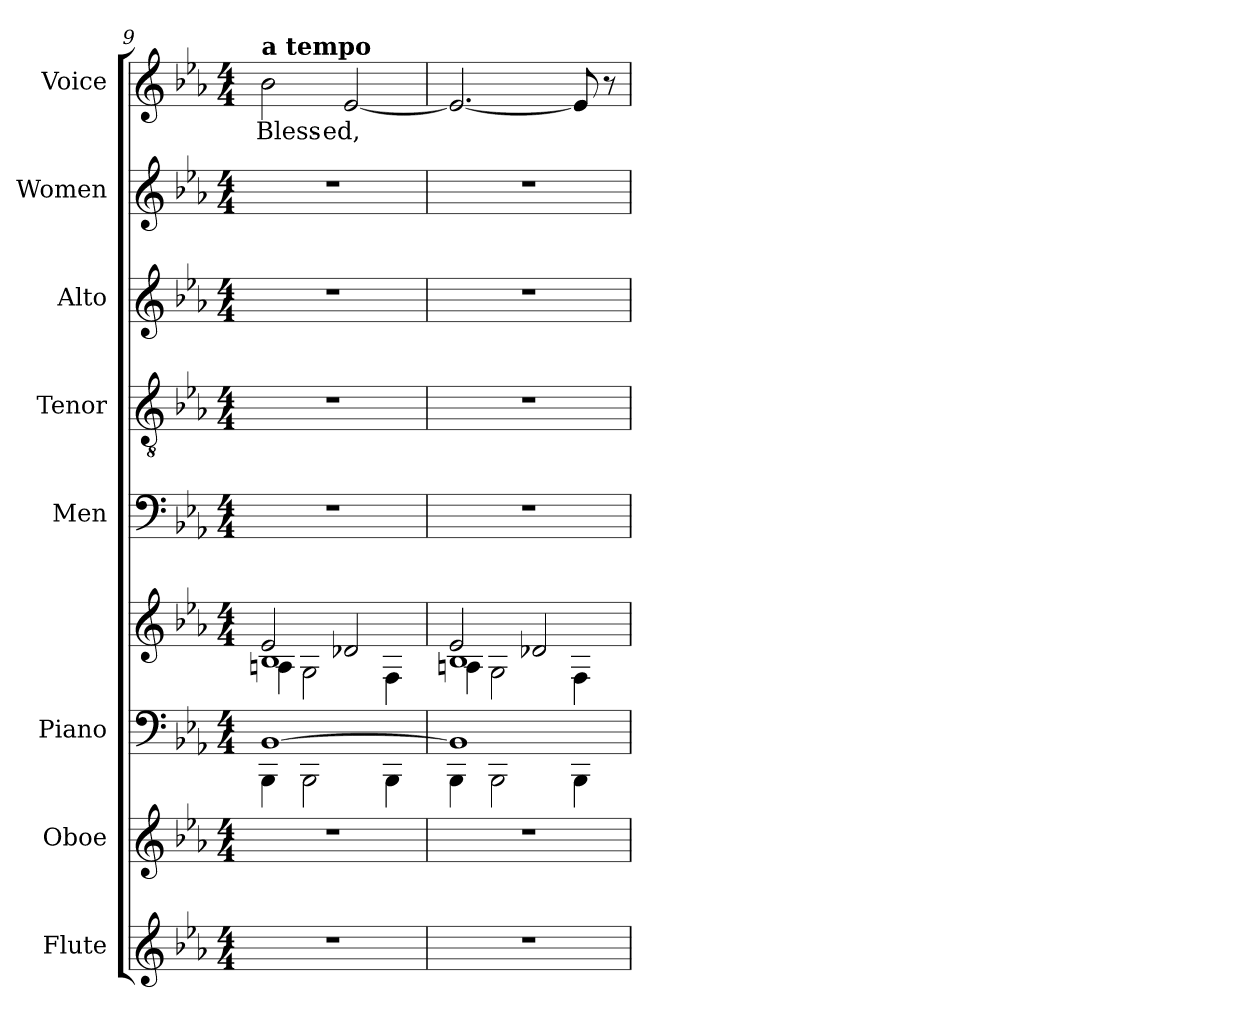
**kern	**kern	**kern	**kern	**kern	**kern	**kern	**kern	**kern	**text
*part8	*part7	*part6	*part6	*part5	*part4	*part3	*part2	*part1	*part1
*staff9	*staff8	*staff7	*staff6	*staff5	*staff4	*staff3	*staff2	*staff1	*staff1
*I"Flute	*I"Oboe	*I"Piano	*	*I"Men	*I"Tenor	*I"Alto	*I"Women	*I"Voice	*
*I'Fl	*I'Ob	*I'Pno.	*	*I'M.	*I'T.	*I'A.	*I'W.	*I'Vo.	*
*clefG2	*clefG2	*clefF4	*clefG2	*clefF4	*clefGv2	*clefG2	*clefG2	*clefG2	*
*k[b-e-a-]	*k[b-e-a-]	*k[b-e-a-]	*k[b-e-a-]	*k[b-e-a-]	*k[b-e-a-]	*k[b-e-a-]	*k[b-e-a-]	*k[b-e-a-]	*
*M4/4	*M4/4	*M4/4	*M4/4	*M4/4	*M4/4	*M4/4	*M4/4	*M4/4	*
*MM92	*MM92	*MM92	*MM92	*MM92	*MM92	*MM92	*MM92	*MM92	*
=9	=9	=9	=9	=9	=9	=9	=9	=9	=9
*	*	*^	*^	*	*	*	*	*	*
*	*	*	*	*	*^	*	*	*	*	*	*
!	!	!	!	!	!	!	!	!	!	!	!LO:TX:B:t=a tempo	!
!	!	!	!	!	!	!	!	!	!	!	!	!LO:LY:b
1r	1r	[1BB-	4BBB-\	2e-/	1B-	4An\	1r	1r	1r	1r	2b-\	Bless-
.	.	.	2BBB-\	.	.	2G\	.	.	.	.	.	.
!	!	!	!	!	!	!	!	!	!	!	!	!LO:LY:b
.	.	.	.	2d-X/	.	.	.	.	.	.	[2e-/	-ed,
.	.	.	4BBB-\	.	.	4F\	.	.	.	.	.	.
=10	=10	=10	=10	=10	=10	=10	=10	=10	=10	=10	=10	=10
1r	1r	1BB-]	4BBB-\	2e-/	1B-	4An\	1r	1r	1r	1r	2.e-/_	.
.	.	.	2BBB-\	.	.	2G\	.	.	.	.	.	.
.	.	.	.	2d-X/	.	.	.	.	.	.	.	.
.	.	.	4BBB-\	.	.	4F\	.	.	.	.	8e-/]	.
.	.	.	.	.	.	.	.	.	.	.	8r	.
*	*	*v	*v	*	*	*	*	*	*	*	*	*
*	*	*	*v	*v	*v	*	*	*	*	*	*
=	=	=	=	=	=	=	=	=	=
*-	*-	*-	*-	*-	*-	*-	*-	*-	*-
